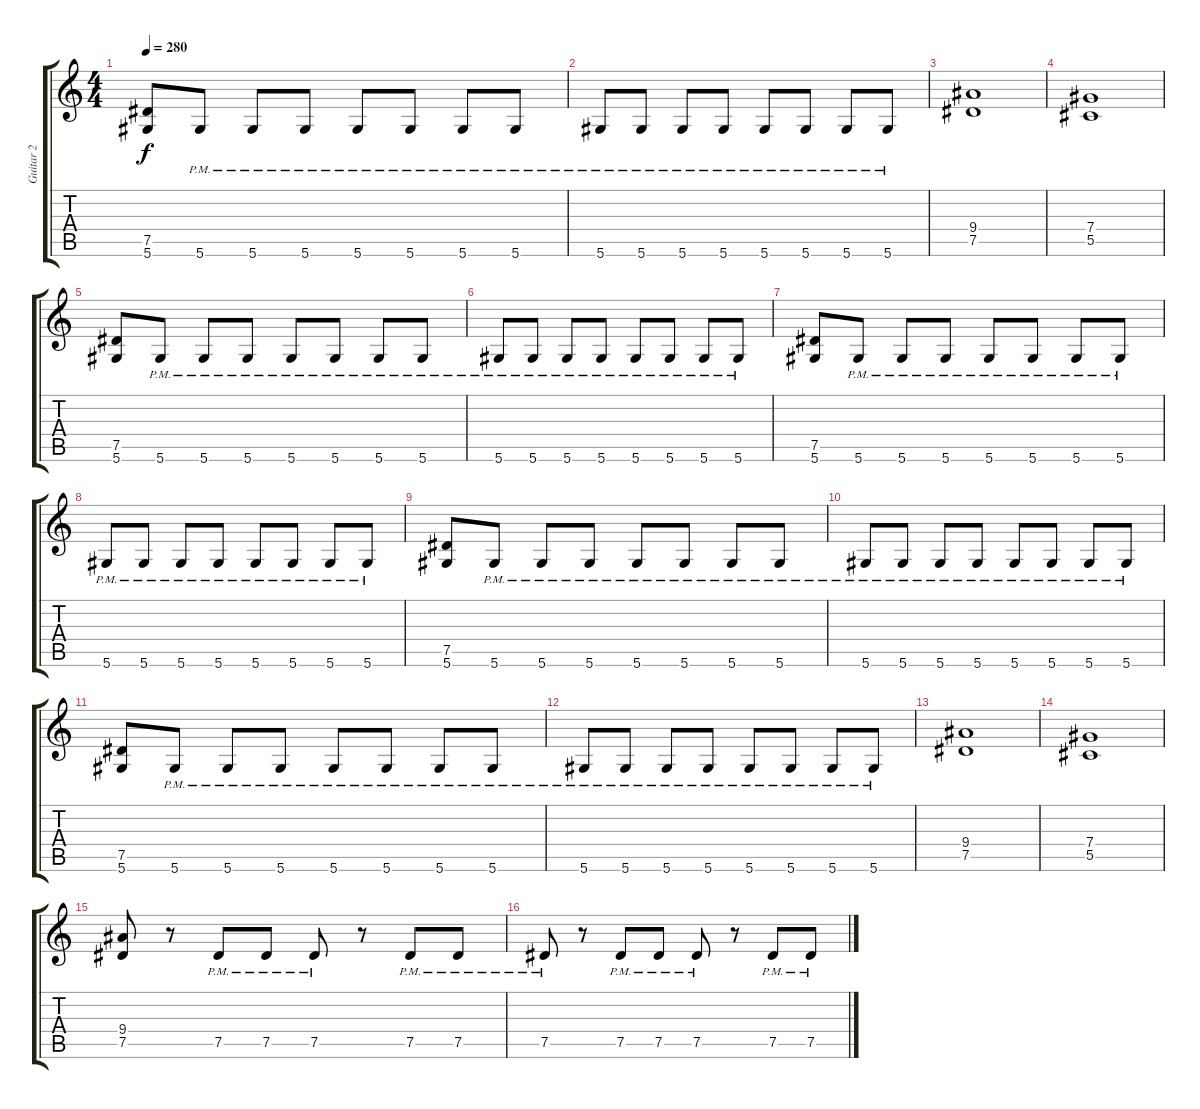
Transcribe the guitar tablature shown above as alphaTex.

\track ("Guitar 2" "Guitar 2") {instrument overdrivenguitar}
\staff {score tabs}
\tuning (Eb4 Bb3 Gb3 Db3 Ab2 Eb2) {hide}
\ts (4 4)
\tempo 280
\clef g2
\ks c
(7.5 5.6).8{dy f} 5.6{pm}.8 5.6{pm}.8 5.6{pm}.8 5.6{pm}.8 5.6{pm}.8 5.6{pm}.8 5.6{pm}.8 |
5.6{pm}.8 5.6{pm}.8 5.6{pm}.8 5.6{pm}.8 5.6{pm}.8 5.6{pm}.8 5.6{pm}.8 5.6{pm}.8 |
(9.4 7.5).1 |
(7.4 5.5).1 |
(7.5 5.6).8 5.6{pm}.8 5.6{pm}.8 5.6{pm}.8 5.6{pm}.8 5.6{pm}.8 5.6{pm}.8 5.6{pm}.8 |
5.6{pm}.8 5.6{pm}.8 5.6{pm}.8 5.6{pm}.8 5.6{pm}.8 5.6{pm}.8 5.6{pm}.8 5.6{pm}.8 |
(7.5 5.6).8 5.6{pm}.8 5.6{pm}.8 5.6{pm}.8 5.6{pm}.8 5.6{pm}.8 5.6{pm}.8 5.6{pm}.8 |
5.6{pm}.8 5.6{pm}.8 5.6{pm}.8 5.6{pm}.8 5.6{pm}.8 5.6{pm}.8 5.6{pm}.8 5.6{pm}.8 |
(7.5 5.6).8 5.6{pm}.8 5.6{pm}.8 5.6{pm}.8 5.6{pm}.8 5.6{pm}.8 5.6{pm}.8 5.6{pm}.8 |
5.6{pm}.8 5.6{pm}.8 5.6{pm}.8 5.6{pm}.8 5.6{pm}.8 5.6{pm}.8 5.6{pm}.8 5.6{pm}.8 |
(7.5 5.6).8 5.6{pm}.8 5.6{pm}.8 5.6{pm}.8 5.6{pm}.8 5.6{pm}.8 5.6{pm}.8 5.6{pm}.8 |
5.6{pm}.8 5.6{pm}.8 5.6{pm}.8 5.6{pm}.8 5.6{pm}.8 5.6{pm}.8 5.6{pm}.8 5.6{pm}.8 |
(9.4 7.5).1 |
(7.4 5.5).1 |
(9.4 7.5).8 r.8 7.5{pm}.8 7.5{pm}.8 7.5{pm}.8 r.8 7.5{pm}.8 7.5{pm}.8 |
7.5{pm}.8 r.8 7.5{pm}.8 7.5{pm}.8 7.5{pm}.8 r.8 7.5{pm}.8 7.5{pm}.8
